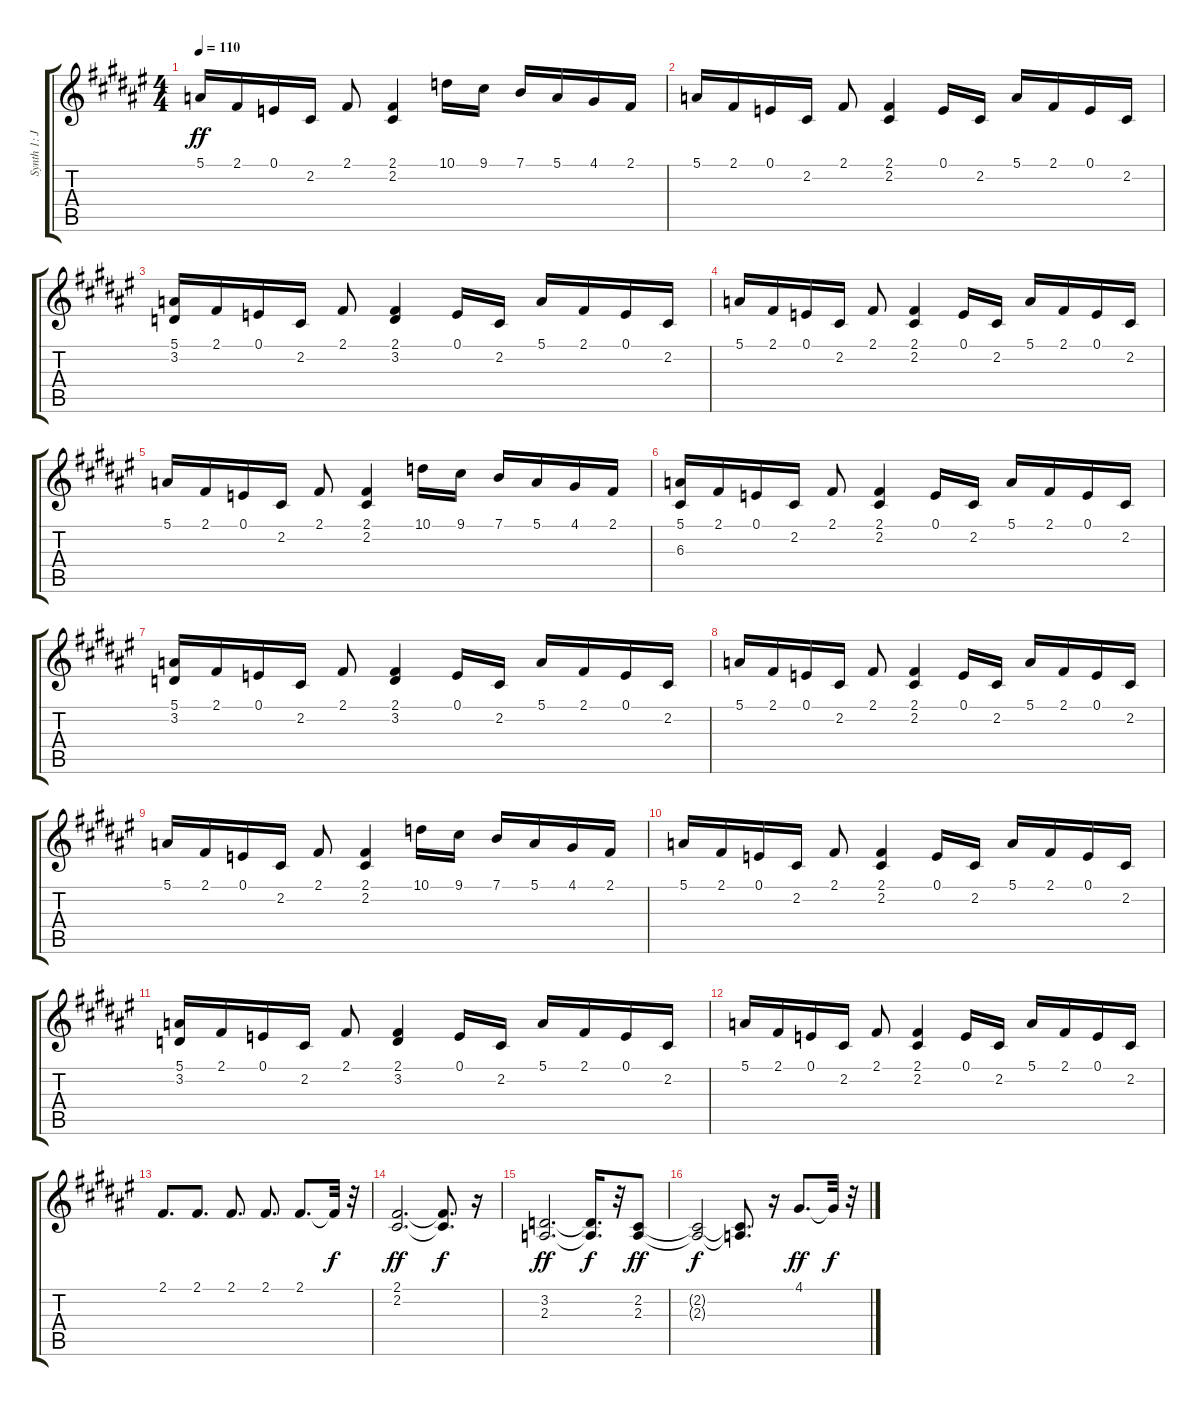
\track ("Synth 1: Jeff Bova" "Synth 1: J") {instrument synthbrass1}
\staff {score tabs}
\tuning (E4 B3 G3 D3 A2 E2) {hide}
\ts (4 4)
\tempo 110
\clef g2
\ks f#
5.1.16{dy ff} 2.1.16 0.1.16 2.2.16 2.1.8 (2.1 2.2).4 10.1.16 9.1.16 7.1.16 5.1.16 4.1.16 2.1.16 |
5.1.16 2.1.16 0.1.16 2.2.16 2.1.8 (2.1 2.2).4 0.1.16 2.2.16 5.1.16 2.1.16 0.1.16 2.2.16 |
(5.1 3.2).16 2.1.16 0.1.16 2.2.16 2.1.8 (2.1 3.2).4 0.1.16 2.2.16 5.1.16 2.1.16 0.1.16 2.2.16 |
5.1.16 2.1.16 0.1.16 2.2.16 2.1.8 (2.1 2.2).4 0.1.16 2.2.16 5.1.16 2.1.16 0.1.16 2.2.16 |
5.1.16 2.1.16 0.1.16 2.2.16 2.1.8 (2.1 2.2).4 10.1.16 9.1.16 7.1.16 5.1.16 4.1.16 2.1.16 |
(5.1 6.3).16 2.1.16 0.1.16 2.2.16 2.1.8 (2.1 2.2).4 0.1.16 2.2.16 5.1.16 2.1.16 0.1.16 2.2.16 |
(5.1 3.2).16 2.1.16 0.1.16 2.2.16 2.1.8 (2.1 3.2).4 0.1.16 2.2.16 5.1.16 2.1.16 0.1.16 2.2.16 |
5.1.16 2.1.16 0.1.16 2.2.16 2.1.8 (2.1 2.2).4 0.1.16 2.2.16 5.1.16 2.1.16 0.1.16 2.2.16 |
5.1.16 2.1.16 0.1.16 2.2.16 2.1.8 (2.1 2.2).4 10.1.16 9.1.16 7.1.16 5.1.16 4.1.16 2.1.16 |
5.1.16 2.1.16 0.1.16 2.2.16 2.1.8 (2.1 2.2).4 0.1.16 2.2.16 5.1.16 2.1.16 0.1.16 2.2.16 |
(5.1 3.2).16 2.1.16 0.1.16 2.2.16 2.1.8 (2.1 3.2).4 0.1.16 2.2.16 5.1.16 2.1.16 0.1.16 2.2.16 |
5.1.16 2.1.16 0.1.16 2.2.16 2.1.8 (2.1 2.2).4 0.1.16 2.2.16 5.1.16 2.1.16 0.1.16 2.2.16 |
2.1.8{d} 2.1.8{d} 2.1.8{d} 2.1.8{d} 2.1.8{d} 2.1{t}.32{dy f} r.32 |
(2.1 2.2).2{d dy ff} (2.1{t} 2.2{t}).8{d dy f} r.16 |
(3.2 2.3).2{d dy ff} (3.2{t} 2.3{t}).16{d dy f} r.32 (2.2 2.3).8{dy ff} |
(2.2{t} 2.3{t}).2{dy f} (2.2{t} 2.3{t}).8{d} r.16 4.1.8{d dy ff} 4.1{t}.32{dy f} r.32
